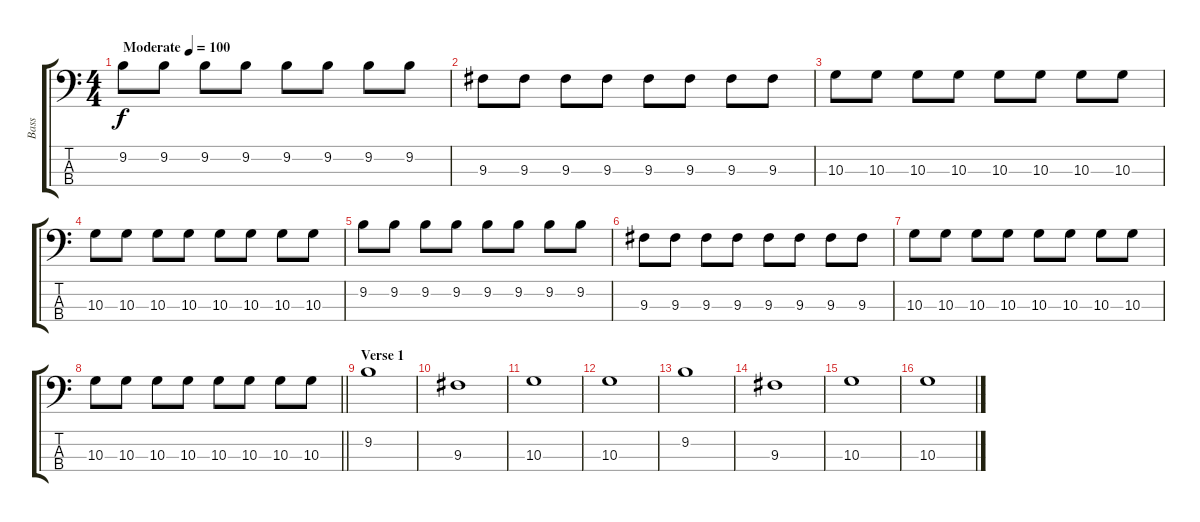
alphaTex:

\track ("Bass" "Bass") {instrument electricbassfinger}
\staff {score tabs}
\tuning (G2 D2 A1 E1) {hide}
\ts (4 4)
\tempo (100 "Moderate")
\clef f4
\ks c
9.2.8{dy f instrument electricbassfinger} 9.2.8 9.2.8 9.2.8 9.2.8 9.2.8 9.2.8 9.2.8 |
9.3.8 9.3.8 9.3.8 9.3.8 9.3.8 9.3.8 9.3.8 9.3.8 |
10.3.8 10.3.8 10.3.8 10.3.8 10.3.8 10.3.8 10.3.8 10.3.8 |
10.3.8 10.3.8 10.3.8 10.3.8 10.3.8 10.3.8 10.3.8 10.3.8 |
9.2.8 9.2.8 9.2.8 9.2.8 9.2.8 9.2.8 9.2.8 9.2.8 |
9.3.8 9.3.8 9.3.8 9.3.8 9.3.8 9.3.8 9.3.8 9.3.8 |
10.3.8 10.3.8 10.3.8 10.3.8 10.3.8 10.3.8 10.3.8 10.3.8 |
\barLineRight lightlight
10.3.8 10.3.8 10.3.8 10.3.8 10.3.8 10.3.8 10.3.8 10.3.8 |
\section ("" "Verse 1")
9.2.1 |
9.3.1 |
10.3.1 |
10.3.1 |
9.2.1 |
9.3.1 |
10.3.1 |
10.3.1
